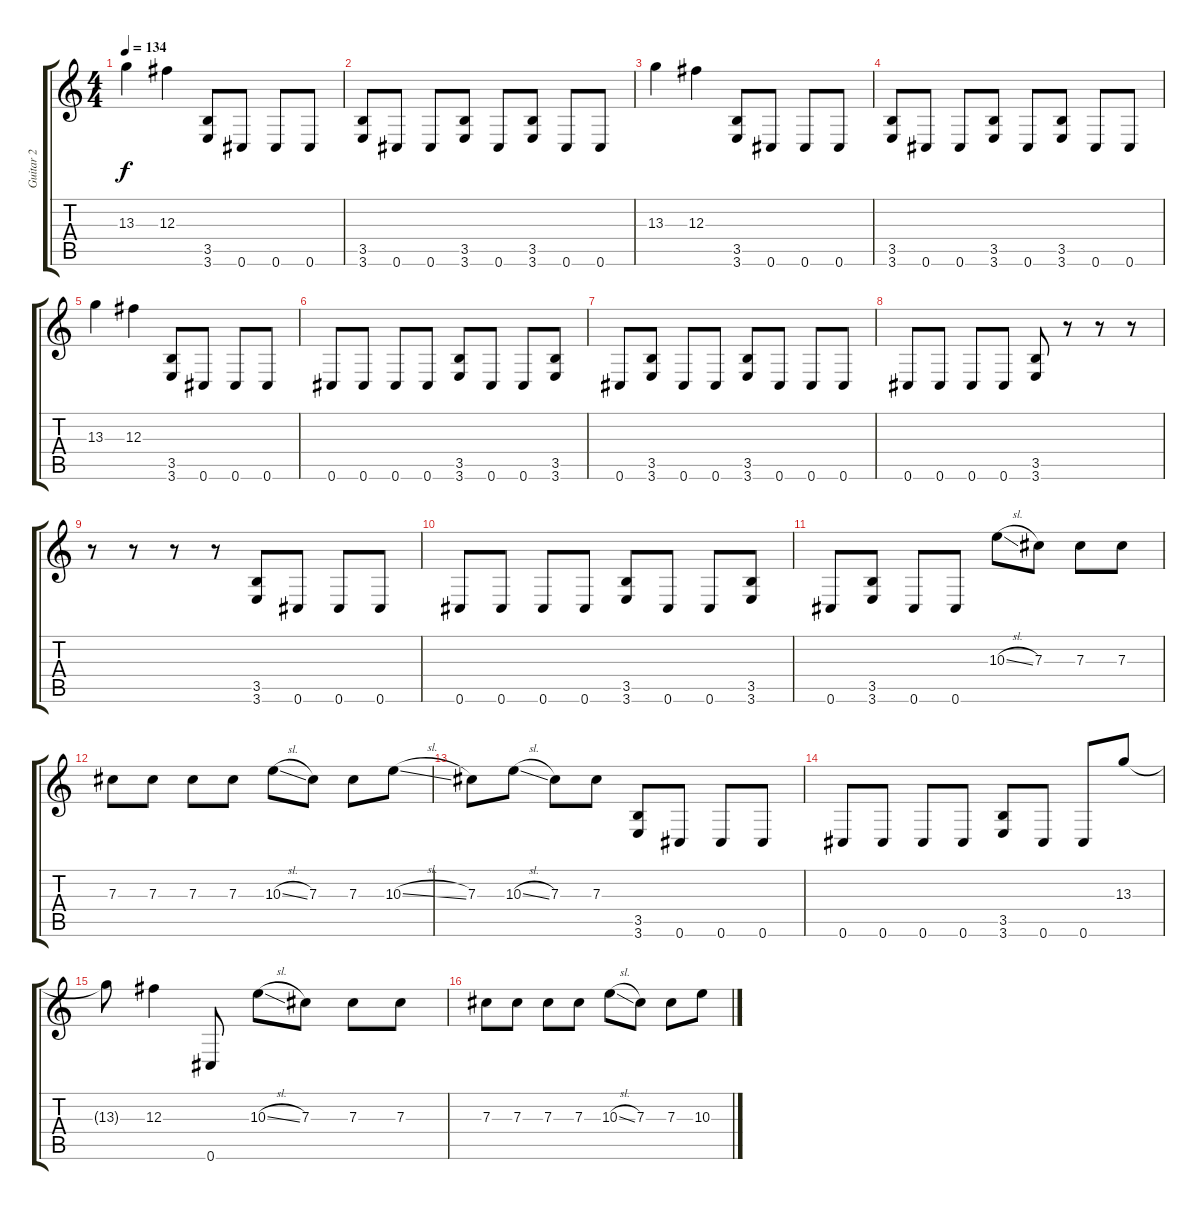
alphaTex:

\track ("Guitar 2" "Guitar 2") {instrument overdrivenguitar}
\staff {score tabs}
\tuning (Eb4 Bb3 Gb3 Db3 Ab2 Db2) {hide}
\ts (4 4)
\tempo 134
\clef g2
\ks c
13.3.4{dy f} 12.3.4 (3.5 3.6).8 0.6.8 0.6.8 0.6.8 |
(3.5 3.6).8 0.6.8 0.6.8 (3.5 3.6).8 0.6.8 (3.5 3.6).8 0.6.8 0.6.8 |
13.3.4 12.3.4 (3.5 3.6).8 0.6.8 0.6.8 0.6.8 |
(3.5 3.6).8 0.6.8 0.6.8 (3.5 3.6).8 0.6.8 (3.5 3.6).8 0.6.8 0.6.8 |
13.3.4 12.3.4 (3.5 3.6).8 0.6.8 0.6.8 0.6.8 |
0.6.8 0.6.8 0.6.8 0.6.8 (3.5 3.6).8 0.6.8 0.6.8 (3.5 3.6).8 |
0.6.8 (3.5 3.6).8 0.6.8 0.6.8 (3.5 3.6).8 0.6.8 0.6.8 0.6.8 |
0.6.8 0.6.8 0.6.8 0.6.8 (3.5 3.6).8 r.8 r.8 r.8 |
r.8 r.8 r.8 r.8 (3.5 3.6).8 0.6.8 0.6.8 0.6.8 |
0.6.8 0.6.8 0.6.8 0.6.8 (3.5 3.6).8 0.6.8 0.6.8 (3.5 3.6).8 |
0.6.8 (3.5 3.6).8 0.6.8 0.6.8 10.3{sl}.8 7.3.8 7.3.8 7.3.8 |
7.3.8 7.3.8 7.3.8 7.3.8 10.3{sl}.8 7.3.8 7.3.8 10.3{sl}.8 |
7.3.8 10.3{sl}.8 7.3.8 7.3.8 (3.5 3.6).8 0.6.8 0.6.8 0.6.8 |
0.6.8 0.6.8 0.6.8 0.6.8 (3.5 3.6).8 0.6.8 0.6.8 13.3.8 |
13.3{t}.8 12.3.4 0.6.8 10.3{sl}.8 7.3.8 7.3.8 7.3.8 |
7.3.8 7.3.8 7.3.8 7.3.8 10.3{sl}.8 7.3.8 7.3.8 10.3{sl}.8
